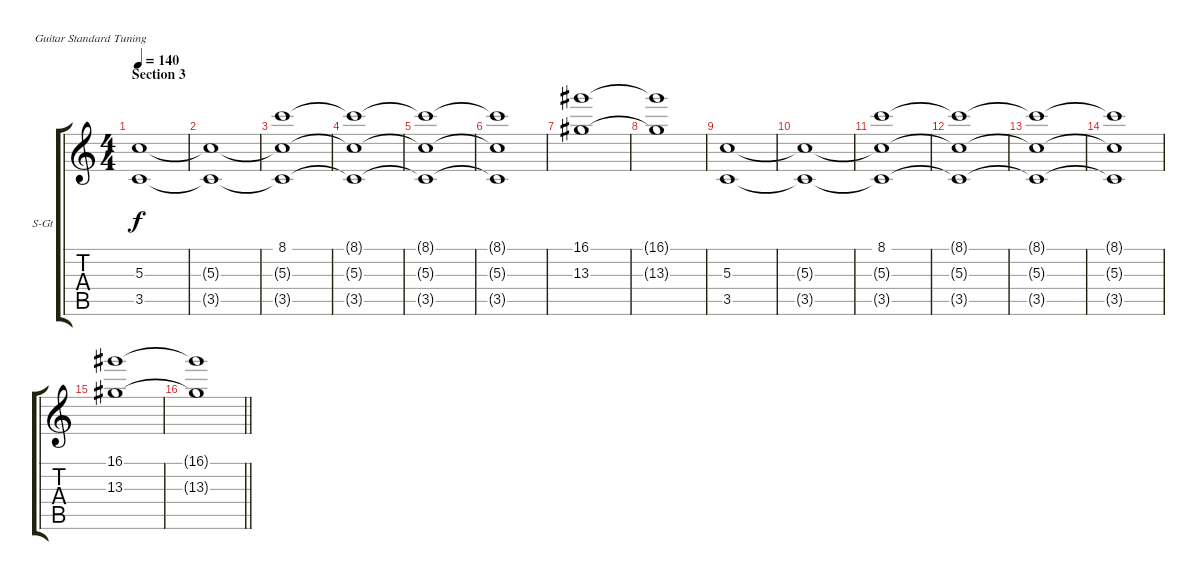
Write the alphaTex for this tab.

\bracketExtendMode groupsimilarinstruments
\firstSystemTrackNameOrientation horizontal
\otherSystemsTrackNameOrientation horizontal
\track ("Synth" "S-Gt") {instrument pad2warm}
\staff {score tabs}
\tuning (E4 B3 G3 D3 A2 E2)
\displaytranspose 12
\ts (4 4)
\section ("" "Section 3")
\tempo 140
\clef g2
\ks c
(5.3 3.5).1{dy f} |
(5.3{t} 3.5{t}).1 |
(8.1 5.3{t} 3.5{t}).1 |
(8.1{t} 5.3{t} 3.5{t}).1 |
(8.1{t} 5.3{t} 3.5{t}).1 |
(8.1{t} 5.3{t} 3.5{t}).1 |
(16.1 13.3).1 |
(16.1{t} 13.3{t}).1 |
(5.3 3.5).1 |
(5.3{t} 3.5{t}).1 |
(8.1 5.3{t} 3.5{t}).1 |
(8.1{t} 5.3{t} 3.5{t}).1 |
(8.1{t} 5.3{t} 3.5{t}).1 |
(8.1{t} 5.3{t} 3.5{t}).1 |
(16.1 13.3).1 |
\barLineRight lightlight
(16.1{t} 13.3{t}).1
